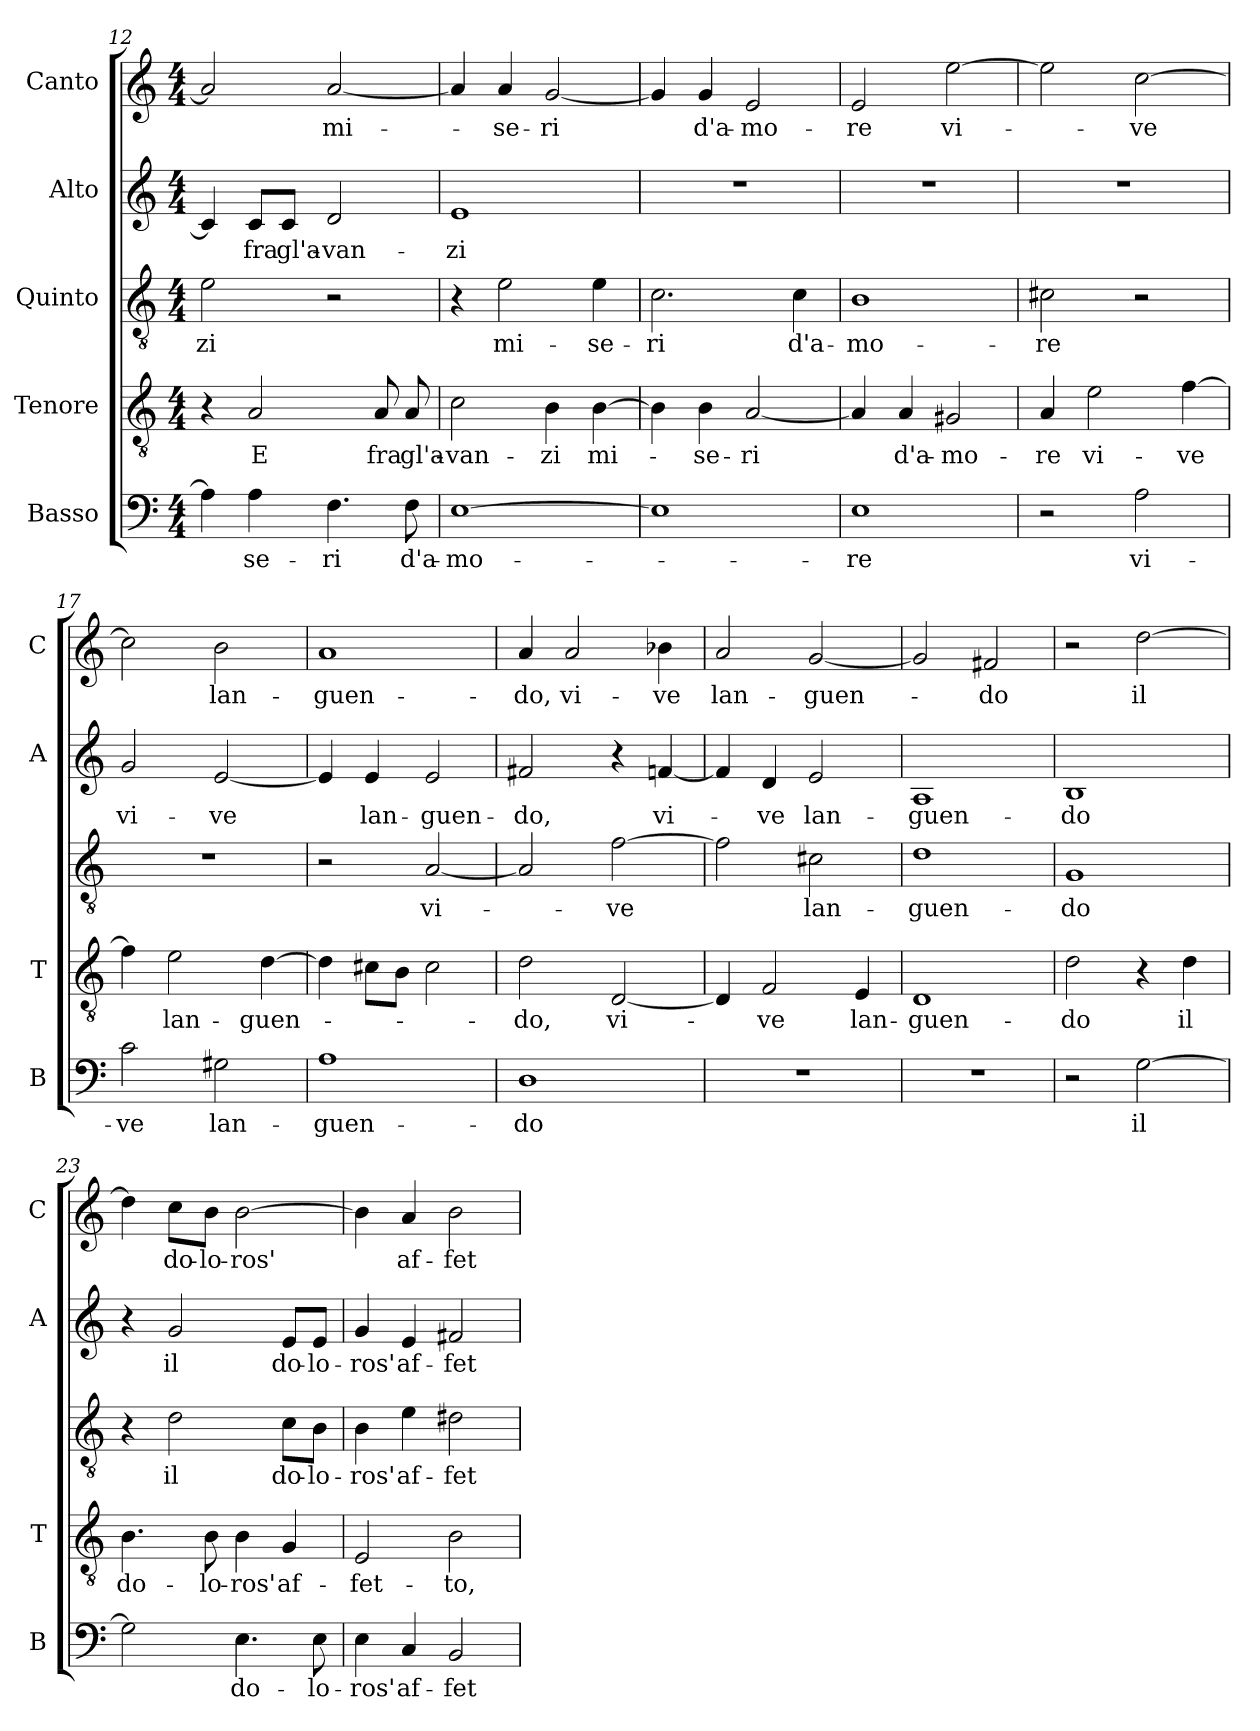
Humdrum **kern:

**kern	**text	**kern	**text	**kern	**text	**kern	**text	**kern	**text
*part5	*part5	*part4	*part4	*part3	*part3	*part2	*part2	*part1	*part1
*staff5	*staff5	*staff4	*staff4	*staff3	*staff3	*staff2	*staff2	*staff1	*staff1
*I"Basso	*	*I"Tenore	*	*I"Quinto	*	*I"Alto	*	*I"Canto	*
*I'B	*	*I'T	*	*	*	*I'A	*	*I'C	*
*clefF4	*	*clefGv2	*	*clefGv2	*	*clefG2	*	*clefG2	*
*k[]	*	*k[]	*	*k[]	*	*k[]	*	*k[]	*
*C:	*	*C:	*	*C:	*	*C:	*	*C:	*
*M4/4	*	*M4/4	*	*M4/4	*	*M4/4	*	*M4/4	*
=12	=12	=12	=12	=12	=12	=12	=12	=12	=12
!	!	!	!	!	!LO:LY:b	!	!	!	!
4A\]	.	4r	.	2e\	-zi	4c/]	.	2a/]	.
!	!LO:LY:b	!	!LO:LY:b	!	!	!	!LO:LY:b	!	!
4A\	-se-	2A/	E	.	.	8c/L	fra	.	.
!	!	!	!	!	!	!	!LO:LY:b	!	!
.	.	.	.	.	.	8c/J	gl'a-	.	.
!	!LO:LY:b	!	!	!	!	!	!LO:LY:b	!	!LO:LY:b
4.F\	-ri	.	.	2r	.	2d/	-van-	[2a/	mi-
!	!	!	!LO:LY:b	!	!	!	!	!	!
.	.	8A/	fra	.	.	.	.	.	.
!	!LO:LY:b	!	!LO:LY:b	!	!	!	!	!	!
8F\	d'a-	8A/	gl'a-	.	.	.	.	.	.
=13	=13	=13	=13	=13	=13	=13	=13	=13	=13
!	!LO:LY:b	!	!LO:LY:b	!	!	!	!LO:LY:b	!	!
[1E	-mo-	2c\	-van-	4r	.	1e	-zi	4a/]	.
!	!	!	!	!	!LO:LY:b	!	!	!	!LO:LY:b
.	.	.	.	2e\	mi-	.	.	4a/	-se-
!	!	!	!LO:LY:b	!	!	!	!	!	!LO:LY:b
.	.	4B\	-zi	.	.	.	.	[2g/	-ri
!	!	!	!LO:LY:b	!	!LO:LY:b	!	!	!	!
.	.	[4B\	mi-	4e\	-se-	.	.	.	.
=14	=14	=14	=14	=14	=14	=14	=14	=14	=14
!	!	!	!	!	!LO:LY:b	!	!	!	!
1E]	.	4B\]	.	2.c\	-ri	1r	.	4g/]	.
!	!	!	!LO:LY:b	!	!	!	!	!	!LO:LY:b
.	.	4B\	-se-	.	.	.	.	4g/	d'a-
!	!	!	!LO:LY:b	!	!	!	!	!	!LO:LY:b
.	.	[2A/	-ri	.	.	.	.	2e/	-mo-
!	!	!	!	!	!LO:LY:b	!	!	!	!
.	.	.	.	4c\	d'a-	.	.	.	.
=15	=15	=15	=15	=15	=15	=15	=15	=15	=15
!	!LO:LY:b	!	!	!	!LO:LY:b	!	!	!	!LO:LY:b
1E	-re	4A/]	.	1B	-mo-	1r	.	2e/	-re
!	!	!	!LO:LY:b	!	!	!	!	!	!
.	.	4A/	d'a-	.	.	.	.	.	.
!	!	!	!LO:LY:b	!	!	!	!	!	!LO:LY:b
.	.	2G#X/	-mo-	.	.	.	.	[2ee\	vi-
=16	=16	=16	=16	=16	=16	=16	=16	=16	=16
!	!	!	!LO:LY:b	!	!LO:LY:b	!	!	!	!
2r	.	4A/	-re	2c#X\	-re	1r	.	2ee\]	.
!	!	!	!LO:LY:b	!	!	!	!	!	!
.	.	2e\	vi-	.	.	.	.	.	.
!	!LO:LY:b	!	!	!	!	!	!	!	!LO:LY:b
2A\	vi-	.	.	2r	.	.	.	[2cc\	-ve
!	!	!	!LO:LY:b	!	!	!	!	!	!
.	.	[4f\	-ve	.	.	.	.	.	.
=17	=17	=17	=17	=17	=17	=17	=17	=17	=17
!	!LO:LY:b	!	!	!	!	!	!LO:LY:b	!	!
2c\	-ve	4f\]	.	1r	.	2g/	vi-	2cc\]	.
!	!	!	!LO:LY:b	!	!	!	!	!	!
.	.	2e\	lan-	.	.	.	.	.	.
!	!LO:LY:b	!	!	!	!	!	!LO:LY:b	!	!LO:LY:b
2G#X\	lan-	.	.	.	.	[2e/	-ve	2b\	lan-
!	!	!	!LO:LY:b	!	!	!	!	!	!
.	.	[4d\	-guen-	.	.	.	.	.	.
!!LO:LB:g=z
=18	=18	=18	=18	=18	=18	=18	=18	=18	=18
!	!LO:LY:b	!	!	!	!	!	!	!	!LO:LY:b
1A	-guen-	4d\]	.	2r	.	4e/]	.	1a	-guen-
!	!	!	!	!	!	!	!LO:LY:b	!	!
.	.	8c#X\L	.	.	.	4e/	lan-	.	.
.	.	8B\J	.	.	.	.	.	.	.
!	!	!	!	!	!LO:LY:b	!	!LO:LY:b	!	!
.	.	2c#\	.	[2A/	vi-	2e/	-guen-	.	.
=19	=19	=19	=19	=19	=19	=19	=19	=19	=19
!	!LO:LY:b	!	!LO:LY:b	!	!	!	!LO:LY:b	!	!LO:LY:b
1D	-do	2d\	-do,	2A/]	.	2f#X/	-do,	4a/	-do,
!	!	!	!	!	!	!	!	!	!LO:LY:b
.	.	.	.	.	.	.	.	2a/	vi-
!	!	!	!LO:LY:b	!	!LO:LY:b	!	!	!	!
.	.	[2D/	vi-	[2f\	-ve	4r	.	.	.
!	!	!	!	!	!	!	!LO:LY:b	!	!LO:LY:b
.	.	.	.	.	.	[4fn/	vi-	4b-X\	-ve
=20	=20	=20	=20	=20	=20	=20	=20	=20	=20
!	!	!	!	!	!	!	!	!	!LO:LY:b
1r	.	4D/]	.	2f\]	.	4f/]	.	2a/	lan-
!	!	!	!LO:LY:b	!	!	!	!LO:LY:b	!	!
.	.	2F/	-ve	.	.	4d/	-ve	.	.
!	!	!	!	!	!LO:LY:b	!	!LO:LY:b	!	!LO:LY:b
.	.	.	.	2c#X\	lan-	2e/	lan-	[2g/	-guen-
!	!	!	!LO:LY:b	!	!	!	!	!	!
.	.	4E/	lan-	.	.	.	.	.	.
=21	=21	=21	=21	=21	=21	=21	=21	=21	=21
!	!	!	!LO:LY:b	!	!LO:LY:b	!	!LO:LY:b	!	!
1r	.	1D	-guen-	1d	-guen-	1A	-guen-	2g/]	.
!	!	!	!	!	!	!	!	!	!LO:LY:b
.	.	.	.	.	.	.	.	2f#X/	-do
=22	=22	=22	=22	=22	=22	=22	=22	=22	=22
!	!	!	!LO:LY:b	!	!LO:LY:b	!	!LO:LY:b	!	!
2r	.	2d\	-do	1G	-do	1B	-do	2r	.
!	!LO:LY:b	!	!	!	!	!	!	!	!LO:LY:b
[2G\	il	4r	.	.	.	.	.	[2dd\	il
!	!	!	!LO:LY:b	!	!	!	!	!	!
.	.	4d\	il	.	.	.	.	.	.
=23	=23	=23	=23	=23	=23	=23	=23	=23	=23
!	!	!	!LO:LY:b	!	!	!	!	!	!
2G\]	.	4.B\	do-	4r	.	4r	.	4dd\]	.
!	!	!	!	!	!LO:LY:b	!	!LO:LY:b	!	!LO:LY:b
.	.	.	.	2d\	il	2g/	il	8cc\L	do-
!	!	!	!LO:LY:b	!	!	!	!	!	!LO:LY:b
.	.	8B\	-lo-	.	.	.	.	8b\J	-lo-
!	!LO:LY:b	!	!LO:LY:b	!	!	!	!	!	!LO:LY:b
4.E\	do-	4B\	-ros'	.	.	.	.	[2b\	-ros'
!	!	!	!LO:LY:b	!	!LO:LY:b	!	!LO:LY:b	!	!
.	.	4G/	af-	8c\L	do-	8e/L	do-	.	.
!	!LO:LY:b	!	!	!	!LO:LY:b	!	!LO:LY:b	!	!
8E\	-lo-	.	.	8B\J	-lo-	8e/J	-lo-	.	.
=24	=24	=24	=24	=24	=24	=24	=24	=24	=24
!	!LO:LY:b	!	!LO:LY:b	!	!LO:LY:b	!	!LO:LY:b	!	!
4E\	-ros'	2E/	-fet-	4B\	-ros'	4g/	-ros'	4b\]	.
!	!LO:LY:b	!	!	!	!LO:LY:b	!	!LO:LY:b	!	!LO:LY:b
4C/	af-	.	.	4e\	af-	4e/	af-	4a/	af-
!	!LO:LY:b	!	!LO:LY:b	!	!LO:LY:b	!	!LO:LY:b	!	!LO:LY:b
2BB/	-fet-	2B\	-to,	2d#X\	-fet-	2f#X/	-fet-	2b\	-fet-
=	=	=	=	=	=	=	=	=	=
*-	*-	*-	*-	*-	*-	*-	*-	*-	*-
